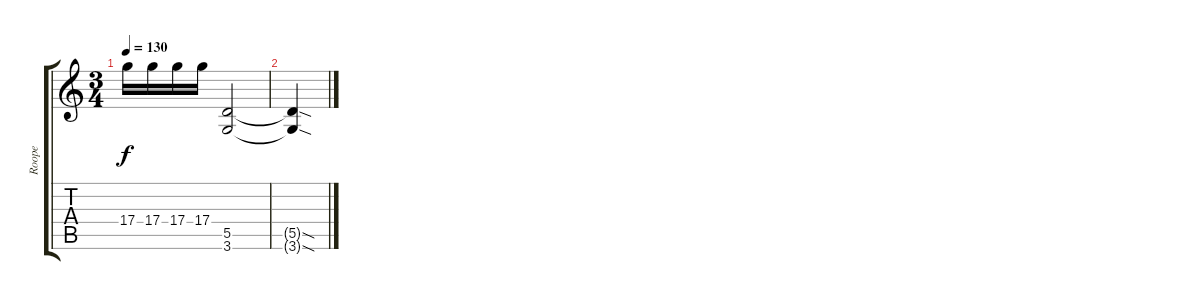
\track ("Roope" "Roope") {instrument overdrivenguitar}
\staff {score tabs}
\tuning (E4 B3 G3 D3 A2 E2) {hide}
\ts (3 4)
\tempo 130
\clef g2
\ks c
17.4.16{dy f} 17.4.16 17.4.16 17.4.16 (5.5 3.6).2 |
(5.5{sod t} 3.6{sod t}).4
